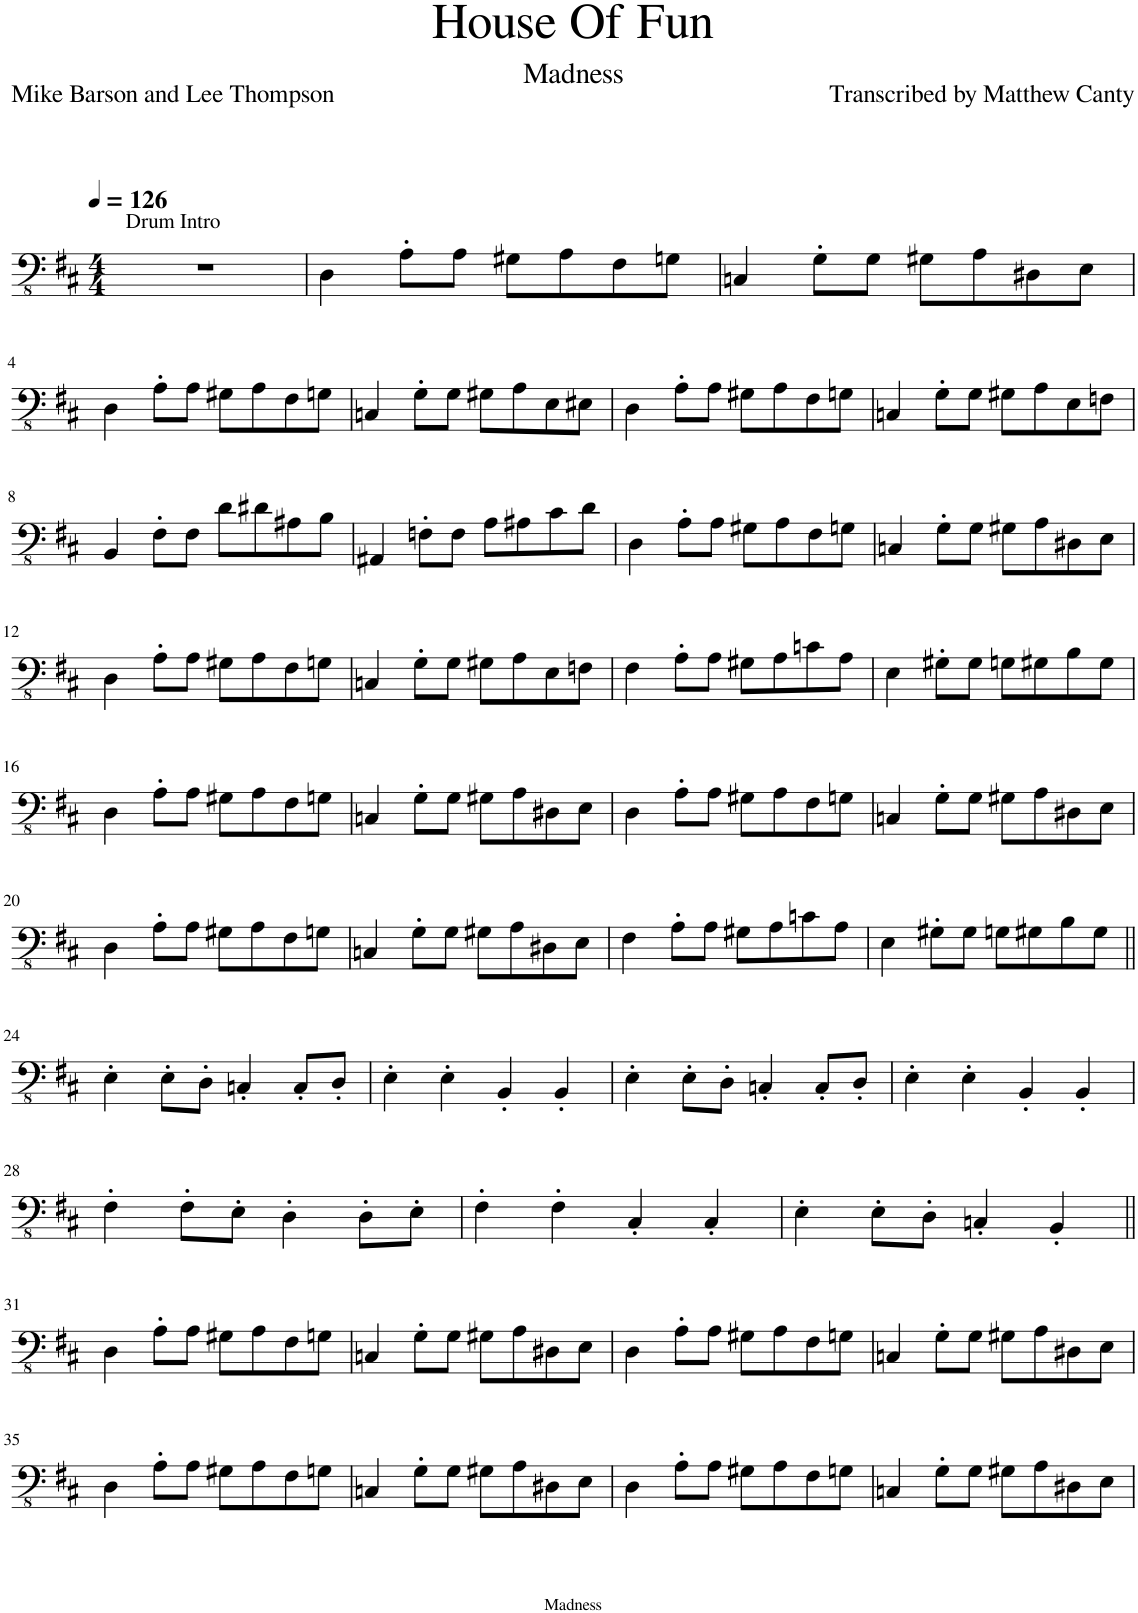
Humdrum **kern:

**kern
*part1
*staff1
*I"Electric Bass
*I'El. B.
*clefFv4
*k[f#c#]
*M4/4
*MM126
=1
!LO:TX:a:t=Drum Intro
1r
=2
4DD\
8AA'\L
8AA\J
8GG#X\L
8AA\
8FF#\
8GGn\J
=3
4CCn/
8GG'\L
8GG\J
8GG#X\L
8AA\
8DD#X\
8EE\J
!!LO:LB:g=z
=4
4DD\
8AA'\L
8AA\J
8GG#X\L
8AA\
8FF#\
8GGn\J
=5
4CCn/
8GG'\L
8GG\J
8GG#X\L
8AA\
8EE\
8EE#X\J
=6
4DD\
8AA'\L
8AA\J
8GG#X\L
8AA\
8FF#\
8GGn\J
=7
4CCn/
8GG'\L
8GG\J
8GG#X\L
8AA\
8EE\
8FFn\J
!!LO:LB:g=z
=8
4BBB/
8FF#'\L
8FF#\J
8D\L
8D#X\
8AA#X\
8BB\J
=9
4AAA#X/
8FFn'\L
8FF\J
8AA\L
8AA#X\
8C#\
8D\J
=10
4DD\
8AA'\L
8AA\J
8GG#X\L
8AA\
8FF#\
8GGn\J
=11
4CCn/
8GG'\L
8GG\J
8GG#X\L
8AA\
8DD#X\
8EE\J
!!LO:LB:g=z
=12
4DD\
8AA'\L
8AA\J
8GG#X\L
8AA\
8FF#\
8GGn\J
=13
4CCn/
8GG'\L
8GG\J
8GG#X\L
8AA\
8EE\
8FFn\J
=14
4FF#\
8AA'\L
8AA\J
8GG#X\L
8AA\
8Cn\
8AA\J
=15
4EE\
8GG#X'\L
8GG#\J
8GGn\L
8GG#X\
8BB\
8GG#\J
!!LO:LB:g=z
=16
4DD\
8AA'\L
8AA\J
8GG#X\L
8AA\
8FF#\
8GGn\J
=17
4CCn/
8GG'\L
8GG\J
8GG#X\L
8AA\
8DD#X\
8EE\J
=18
4DD\
8AA'\L
8AA\J
8GG#X\L
8AA\
8FF#\
8GGn\J
=19
4CCn/
8GG'\L
8GG\J
8GG#X\L
8AA\
8DD#X\
8EE\J
!!LO:LB:g=z
=20
4DD\
8AA'\L
8AA\J
8GG#X\L
8AA\
8FF#\
8GGn\J
=21
4CCn/
8GG'\L
8GG\J
8GG#X\L
8AA\
8DD#X\
8EE\J
=22
4FF#\
8AA'\L
8AA\J
8GG#X\L
8AA\
8Cn\
8AA\J
=23
4EE\
8GG#X'\L
8GG#\J
8GGn\L
8GG#X\
8BB\
8GG#\J
!!LO:LB:g=z
=24||
4EE'\
8EE'\L
8DD'\J
4CCn'/
8CC'/L
8DD'/J
=25
4EE'\
4EE'\
4BBB'/
4BBB'/
=26
4EE'\
8EE'\L
8DD'\J
4CCn'/
8CC'/L
8DD'/J
=27
4EE'\
4EE'\
4BBB'/
4BBB'/
!!LO:LB:g=z
=28
4FF#'\
8FF#'\L
8EE'\J
4DD'\
8DD'\L
8EE'\J
=29
4FF#'\
4FF#'\
4CC#'/
4CC#'/
=30
4EE'\
8EE'\L
8DD'\J
4CCn'/
4BBB'/
!!LO:LB:g=z
=31||
4DD\
8AA'\L
8AA\J
8GG#X\L
8AA\
8FF#\
8GGn\J
=32
4CCn/
8GG'\L
8GG\J
8GG#X\L
8AA\
8DD#X\
8EE\J
=33
4DD\
8AA'\L
8AA\J
8GG#X\L
8AA\
8FF#\
8GGn\J
=34
4CCn/
8GG'\L
8GG\J
8GG#X\L
8AA\
8DD#X\
8EE\J
!!LO:LB:g=z
=35
4DD\
8AA'\L
8AA\J
8GG#X\L
8AA\
8FF#\
8GGn\J
=36
4CCn/
8GG'\L
8GG\J
8GG#X\L
8AA\
8DD#X\
8EE\J
=37
4DD\
8AA'\L
8AA\J
8GG#X\L
8AA\
8FF#\
8GGn\J
=38
4CCn/
8GG'\L
8GG\J
8GG#X\L
8AA\
8DD#X\
8EE\J
=
*-
